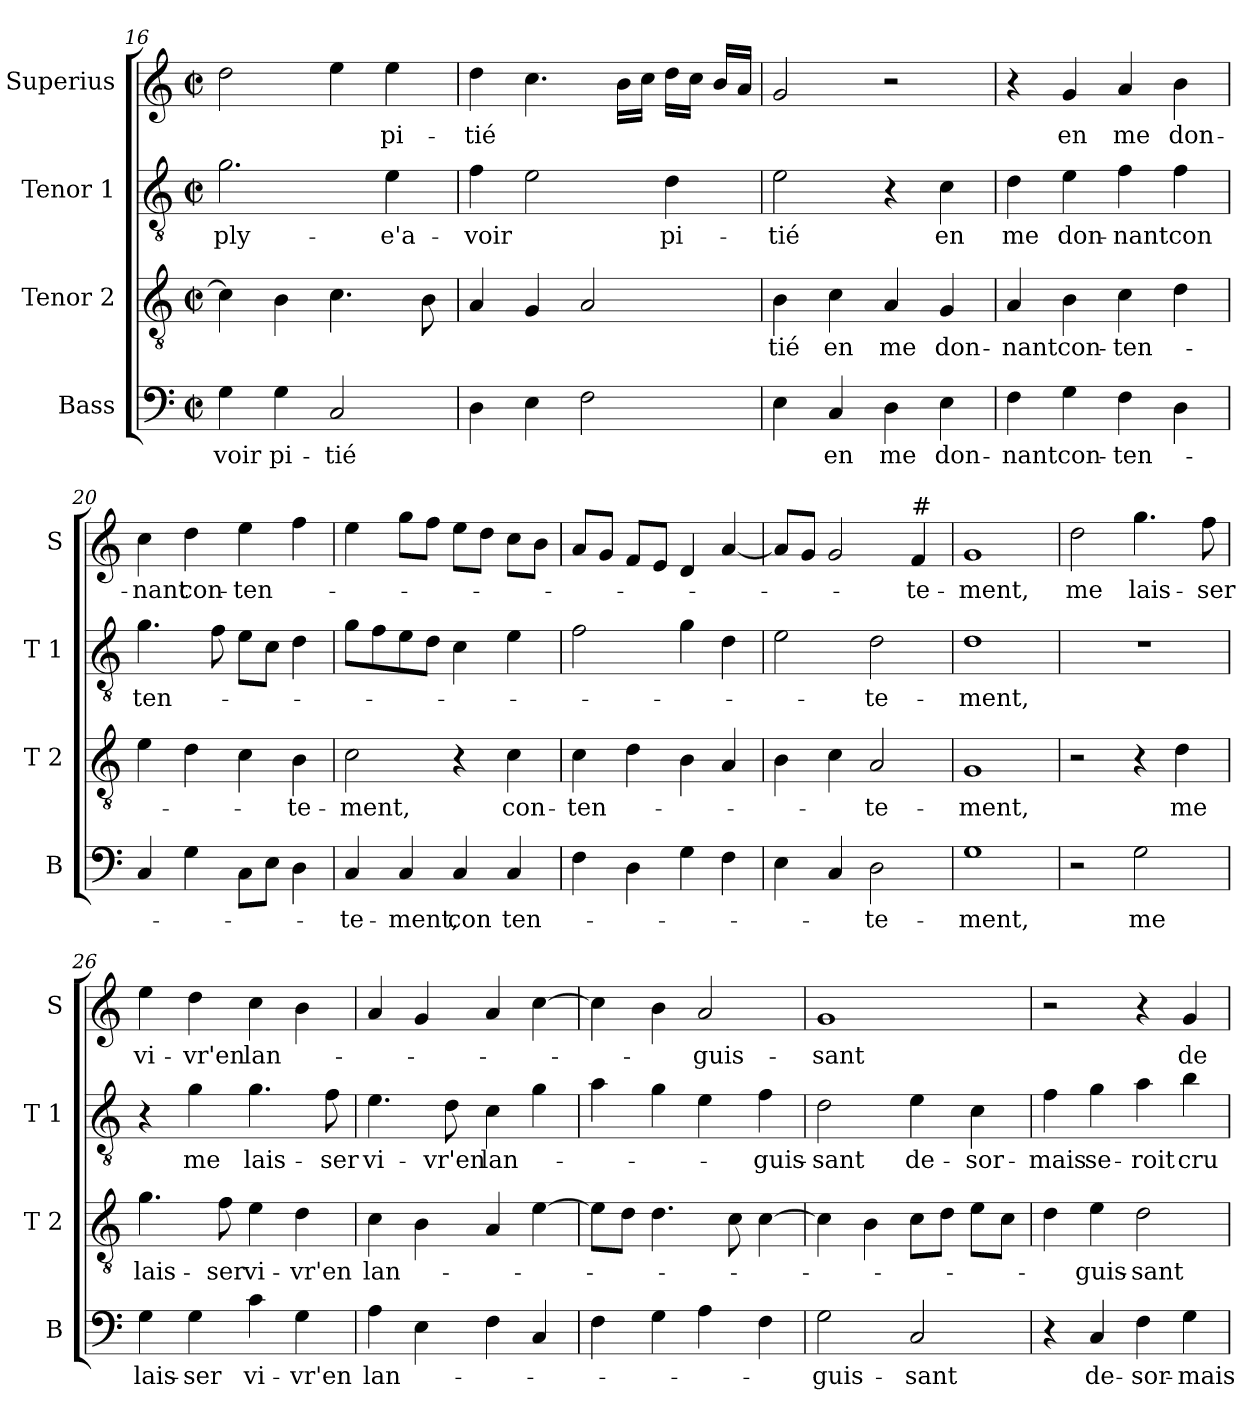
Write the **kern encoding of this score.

**kern	**text	**kern	**text	**kern	**text	**kern	**text
*part4	*part4	*part3	*part3	*part2	*part2	*part1	*part1
*staff4	*staff4	*staff3	*staff3	*staff2	*staff2	*staff1	*staff1
*I"Bass	*	*I"Tenor 2	*	*I"Tenor 1	*	*I"Superius	*
*I'B	*	*I'T 2	*	*I'T 1	*	*I'S	*
!!LO:PB:g=z
*clefF4	*	*clefGv2	*	*clefGv2	*	*clefG2	*
*k[]	*	*k[]	*	*k[]	*	*k[]	*
*C:	*	*C:	*	*C:	*	*C:	*
*M2/2	*	*M2/2	*	*M2/2	*	*M2/2	*
*met(c|)	*	*met(c|)	*	*met(c|)	*	*met(c|)	*
=16	=16	=16	=16	=16	=16	=16	=16
4G\	-voir	4c\]	.	2.g\	-ply-	2dd\	.
4G\	pi-	4B\	.	.	.	.	.
2C/	-tié	4.c\	.	.	.	4ee\	.
.	.	.	.	4e\	-e'a-	4ee\	pi-
.	.	8B\	.	.	.	.	.
=17	=17	=17	=17	=17	=17	=17	=17
4D\	.	4A/	.	4f\	-voir	4dd\	-tié
4E\	.	4G/	.	2e\	.	4.cc\	.
2F\	.	2A/	.	.	.	.	.
.	.	.	.	.	.	16b\LL	.
.	.	.	.	.	.	16cc\JJ	.
.	.	.	.	4d\	pi-	16dd\LL	.
.	.	.	.	.	.	16cc\JJ	.
.	.	.	.	.	.	16b/LL	.
.	.	.	.	.	.	16a/JJ	.
=18	=18	=18	=18	=18	=18	=18	=18
4E\	.	4B\	-tié	2e\	-tié	2g/	.
4C/	en	4c\	en	.	.	.	.
4D\	me	4A/	me	4r	.	2r	.
4E\	don-	4G/	don-	4c\	en	.	.
=19	=19	=19	=19	=19	=19	=19	=19
4F\	-nant	4A/	-nant	4d\	me	4r	.
4G\	con-	4B\	con-	4e\	don-	4g/	en
4F\	-ten-	4c\	-ten-	4f\	-nant	4a/	me
4D\	.	4d\	.	4f\	con	4b\	don-
=20	=20	=20	=20	=20	=20	=20	=20
4C/	.	4e\	.	4.g\	ten-	4cc\	-nant
4G\	.	4d\	.	.	.	4dd\	con-
.	.	.	.	8f\	.	.	.
8C\L	.	4c\	.	8e\L	.	4ee\	-ten-
8E\J	.	.	.	8c\J	.	.	.
4D\	.	4B\	-te-	4d\	.	4ff\	.
!!LO:LB:g=z
=21	=21	=21	=21	=21	=21	=21	=21
4C/	-te-	2c\	-ment,	8g\L	.	4ee\	.
.	.	.	.	8f\	.	.	.
4C/	-ment,	.	.	8e\	.	8gg\L	.
.	.	.	.	8d\J	.	8ff\J	.
4C/	con	4r	.	4c\	.	8ee\L	.
.	.	.	.	.	.	8dd\J	.
4C/	ten-	4c\	con-	4e\	.	8cc\L	.
.	.	.	.	.	.	8b\J	.
=22	=22	=22	=22	=22	=22	=22	=22
4F\	.	4c\	-ten-	2f\	.	8a/L	.
.	.	.	.	.	.	8g/J	.
4D\	.	4d\	.	.	.	8f/L	.
.	.	.	.	.	.	8e/J	.
4G\	.	4B\	.	4g\	.	4d/	.
4F\	.	4A/	.	4d\	.	[4a/	.
=23	=23	=23	=23	=23	=23	=23	=23
4E\	.	4B\	.	2e\	.	8a/L]	.
.	.	.	.	.	.	8g/J	.
4C/	.	4c\	.	.	.	2g/	.
2D\	-te-	2A/	-te-	2d\	-te-	.	.
!	!	!	!	!	!	!LO:TX:a:t=#	!
.	.	.	.	.	.	4f/	-te-
=24	=24	=24	=24	=24	=24	=24	=24
1G	-ment,	1G	-ment,	1d	-ment,	1g	-ment,
=25	=25	=25	=25	=25	=25	=25	=25
2r	.	2r	.	1r	.	2dd\	me
2G\	me	4r	.	.	.	4.gg\	lais-
.	.	4d\	me	.	.	.	.
.	.	.	.	.	.	8ff\	-ser
!!LO:LB:g=z
=26	=26	=26	=26	=26	=26	=26	=26
4G\	lais-	4.g\	lais-	4r	.	4ee\	vi-
4G\	-ser	.	.	4g\	me	4dd\	-vr'en
.	.	8f\	-ser	.	.	.	.
4c\	vi-	4e\	vi-	4.g\	lais-	4cc\	lan-
4G\	-vr'en	4d\	-vr'en	.	.	4b\	.
.	.	.	.	8f\	-ser	.	.
=27	=27	=27	=27	=27	=27	=27	=27
4A\	lan-	4c\	lan-	4.e\	vi-	4a/	.
4E\	.	4B\	.	.	.	4g/	.
.	.	.	.	8d\	-vr'en	.	.
4F\	.	4A/	.	4c\	lan-	4a/	.
4C/	.	[4e\	.	4g\	.	[4cc\	.
=28	=28	=28	=28	=28	=28	=28	=28
4F\	.	8e\L]	.	4a\	.	4cc\]	.
.	.	8d\J	.	.	.	.	.
4G\	.	4.d\	.	4g\	.	4b\	.
4A\	.	.	.	4e\	.	2a/	-guis-
.	.	8c\	.	.	.	.	.
4F\	.	[4c\	.	4f\	-guis-	.	.
=29	=29	=29	=29	=29	=29	=29	=29
2G\	-guis-	4c\]	.	2d\	-sant	1g	-sant
.	.	4B\	.	.	.	.	.
2C/	-sant	8c\L	.	4e\	de-	.	.
.	.	8d\J	.	.	.	.	.
.	.	8e\L	.	4c\	-sor-	.	.
.	.	8c\J	.	.	.	.	.
=30	=30	=30	=30	=30	=30	=30	=30
4r	.	4d\	.	4f\	-mais	2r	.
4C/	de-	4e\	-guis-	4g\	se-	.	.
4F\	-sor-	2d\	-sant	4a\	-roit	4r	.
4G\	-mais	.	.	4b\	cru-	4g/	de-
=	=	=	=	=	=	=	=
*-	*-	*-	*-	*-	*-	*-	*-
